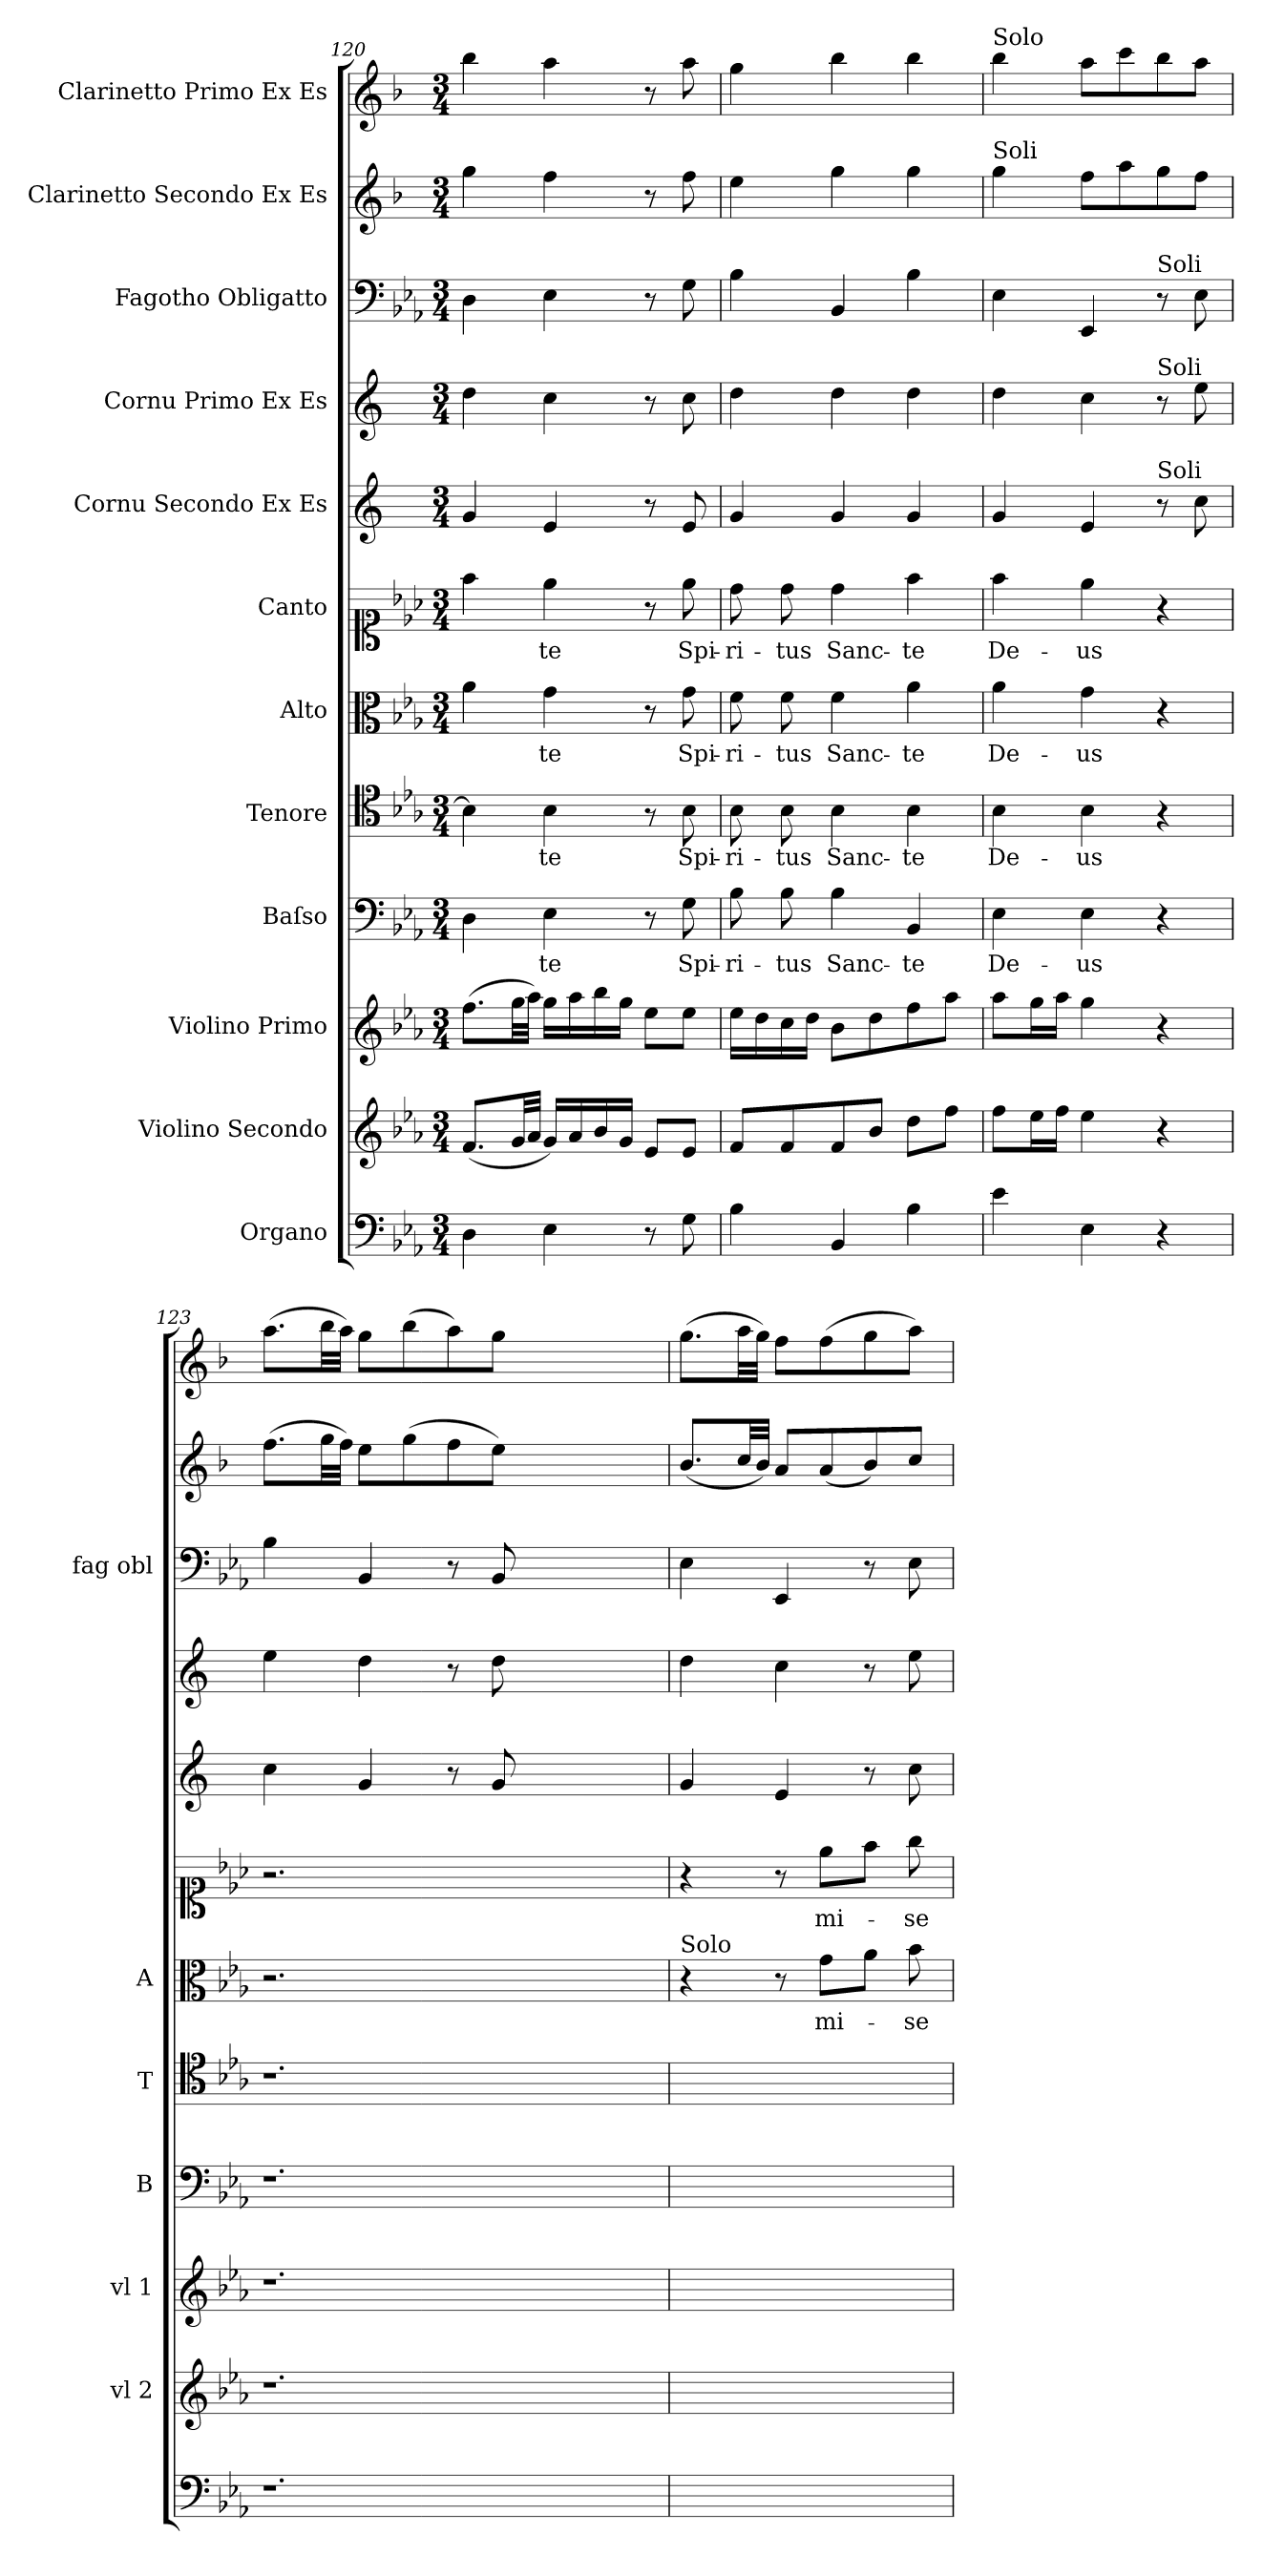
**kern	**kern	**kern	**kern	**text	**kern	**text	**kern	**text	**kern	**text	**kern	**kern	**kern	**kern	**kern
*part12	*part11	*part10	*part9	*part9	*part8	*part8	*part7	*part7	*part6	*part6	*part5	*part4	*part3	*part2	*part1
*staff12	*staff11	*staff10	*staff9	*staff9	*staff8	*staff8	*staff7	*staff7	*staff6	*staff6	*staff5	*staff4	*staff3	*staff2	*staff1
*I"Organo	*I"Violino Secondo	*I"Violino Primo	*I"Baſso	*	*I"Tenore	*	*I"Alto	*	*I"Canto	*	*I"Cornu Secondo Ex Es	*I"Cornu Primo Ex Es	*I"Fagotho Obligatto	*I"Clarinetto Secondo Ex Es	*I"Clarinetto Primo Ex Es
*	*I'vl 2	*I'vl 1	*I'B	*	*I'T	*	*I'A	*	*	*	*	*	*I'fag obl	*	*
*clefF4	*clefG2	*clefG2	*clefF4	*	*clefC4	*	*clefC3	*	*clefC1	*	*clefG2	*clefG2	*clefF4	*clefG2	*clefG2
*	*	*	*	*	*	*	*	*	*	*	*ITrd-2c-3	*ITrd-2c-3	*	*ITrd1c2	*ITrd1c2
*k[b-e-a-]	*k[b-e-a-]	*k[b-e-a-]	*k[b-e-a-]	*	*k[b-e-a-]	*	*k[b-e-a-]	*	*k[b-e-a-]	*	*k[b-e-a-]	*k[b-e-a-]	*k[b-e-a-]	*k[b-e-a-]	*k[b-e-a-]
*M3/4	*M3/4	*M3/4	*M3/4	*	*M3/4	*	*M3/4	*	*M3/4	*	*M3/4	*M3/4	*M3/4	*M3/4	*M3/4
=120	=120	=120	=120	=120	=120	=120	=120	=120	=120	=120	=120	=120	=120	=120	=120
4D\	(8.f/L	(8.ff\L	4D\	.	4B-\]	.	4a-\	.	4ff\	.	4b-/	4ff\	4D\	4ff\	4aa-\
.	32g/LL	32gg\LL	.	.	.	.	.	.	.	.	.	.	.	.	.
.	32a-/JJJ	32aa-\JJJ)	.	.	.	.	.	.	.	.	.	.	.	.	.
4E-\	16g/LL)	16gg\LL	4E-\	-te	4B-\	-te	4g\	-te	4ee-\	-te	4g/	4ee-\	4E-\	4ee-\	4gg\
.	16a-/	16aa-\	.	.	.	.	.	.	.	.	.	.	.	.	.
.	16b-/	16bb-\	.	.	.	.	.	.	.	.	.	.	.	.	.
.	16g/JJ	16gg\JJ	.	.	.	.	.	.	.	.	.	.	.	.	.
8r	8e-/L	8ee-\L	8r	.	8r	.	8r	.	8r	.	8r	8r	8r	8r	8r
!	!	!	!	!LO:LY:i	!	!LO:LY:i	!	!LO:LY:i	!	!LO:LY:i	!	!	!	!	!
8G\	8e-/J	8ee-\J	8G\	Spi-	8B-\	Spi-	8g\	Spi-	8ee-\	Spi-	8g/	8ee-\	8G\	8ee-\	8gg\
=121	=121	=121	=121	=121	=121	=121	=121	=121	=121	=121	=121	=121	=121	=121	=121
!	!	!	!	!LO:LY:i	!	!LO:LY:i	!	!LO:LY:i	!	!LO:LY:i	!	!	!	!	!
4B-\	8f/L	16ee-\LL	8B-\	-ri-	8B-\	-ri-	8f\	-ri-	8dd\	-ri-	4b-/	4ff\	4B-\	4dd\	4ff\
.	.	16dd\	.	.	.	.	.	.	.	.	.	.	.	.	.
!	!	!	!	!LO:LY:i	!	!LO:LY:i	!	!LO:LY:i	!	!LO:LY:i	!	!	!	!	!
.	8f/	16cc\	8B-\	-tus	8B-\	-tus	8f\	-tus	8dd\	-tus	.	.	.	.	.
.	.	16dd\JJ	.	.	.	.	.	.	.	.	.	.	.	.	.
!	!	!	!	!LO:LY:i	!	!LO:LY:i	!	!LO:LY:i	!	!LO:LY:i	!	!	!	!	!
4BB-/	8f/	8b-\L	4B-\	Sanc-	4B-\	Sanc-	4f\	Sanc-	4dd\	Sanc-	4b-/	4ff\	4BB-/	4ff\	4aa-\
.	8b-/J	8dd\	.	.	.	.	.	.	.	.	.	.	.	.	.
!	!	!	!	!LO:LY:i	!	!LO:LY:i	!	!LO:LY:i	!	!LO:LY:i	!	!	!	!	!
4B-\	8dd\L	8ff\	4BB-/	-te	4B-\	-te	4a-\	-te	4ff\	-te	4b-/	4ff\	4B-\	4ff\	4aa-\
.	8ff\J	8aa-\J	.	.	.	.	.	.	.	.	.	.	.	.	.
=122	=122	=122	=122	=122	=122	=122	=122	=122	=122	=122	=122	=122	=122	=122	=122
!	!	!	!	!	!	!	!	!	!	!	!	!	!	!	!LO:TX:a:t=Solo
!	!	!	!	!	!	!	!	!	!	!	!	!	!	!LO:TX:a:t=Soli	!
4e-\	8ff\L	8aa-\L	4E-\	De-	4B-\	De-	4a-\	De-	4ff\	De-	4b-/	4ff\	4E-\	4ff\	4aa-\
.	16ee-\L	16gg\L	.	.	.	.	.	.	.	.	.	.	.	.	.
.	16ff\JJ	16aa-\JJ	.	.	.	.	.	.	.	.	.	.	.	.	.
4E-\	4ee-\	4gg\	4E-\	-us	4B-\	-us	4g\	-us	4ee-\	-us	4g/	4ee-\	4EE-/	8ee-\L	8gg\L
.	.	.	.	.	.	.	.	.	.	.	.	.	.	8gg\	8bb-\
!	!	!	!	!	!	!	!	!	!	!	!	!	!LO:TX:a:t=Soli	!	!
!	!	!	!	!	!	!	!	!	!	!	!	!LO:TX:a:t=Soli	!	!	!
!	!	!	!	!	!	!	!	!	!	!	!LO:TX:a:t=Soli	!	!	!	!
4r	4r	4r	4r	.	4r	.	4r	.	4r	.	8r	8r	8r	8ff\	8aa-\
.	.	.	.	.	.	.	.	.	.	.	8ee-\	8gg\	8E-\	8ee-\J	8gg\J
=123	=123	=123	=123	=123	=123	=123	=123	=123	=123	=123	=123	=123	=123	=123	=123
1.r	1.r	1.r	1.r	.	1.r	.	2.r	.	2.r	.	4ee-\	4gg\	4B-\	(8.ee-\L	(8.gg\L
.	.	.	.	.	.	.	.	.	.	.	.	.	.	32ff\LL	32aa-\LL
.	.	.	.	.	.	.	.	.	.	.	.	.	.	32ee-\JJJ)	32gg\JJJ)
.	.	.	.	.	.	.	.	.	.	.	4b-/	4ff\	4BB-/	8dd\L	8ff\L
.	.	.	.	.	.	.	.	.	.	.	.	.	.	(8ff\	(8aa-\
.	.	.	.	.	.	.	.	.	.	.	8r	8r	8r	8ee-\	8gg\)
.	.	.	.	.	.	.	.	.	.	.	8b-/	8ff\	8BB-/	8dd\J)	8ff\J
.	.	.	.	.	.	.	2.ryy	.	2.ryy	.	2.ryy	2.ryy	2.ryy	2.ryy	2.ryy
=124	=124	=124	=124	=124	=124	=124	=124	=124	=124	=124	=124	=124	=124	=124	=124
!	!	!	!	!	!	!	!LO:TX:a:t=Solo	!	!	!	!	!	!	!	!
2.ryy	2.ryy	2.ryy	2.ryy	.	2.ryy	.	4r	.	4r	.	4b-/	4ff\	4E-\	(8.a-/L	(8.ff\L
.	.	.	.	.	.	.	.	.	.	.	.	.	.	32b-/LL	32gg\LL
.	.	.	.	.	.	.	.	.	.	.	.	.	.	32a-/JJJ)	32ff\JJJ)
.	.	.	.	.	.	.	8r	.	8r	.	4g/	4ee-\	4EE-/	8g/L	8ee-\L
.	.	.	.	.	.	.	8g\L	mi-	8ee-\L	mi-	.	.	.	(8g/	(8ee-\
.	.	.	.	.	.	.	8a-\J	.	8ff\J	.	8r	8r	8r	8a-/)	8ff\
.	.	.	.	.	.	.	8b-\	-se-	8gg\	-se-	8ee-\	8gg\	8E-\	8b-/J	8gg\J)
=	=	=	=	=	=	=	=	=	=	=	=	=	=	=	=
*-	*-	*-	*-	*-	*-	*-	*-	*-	*-	*-	*-	*-	*-	*-	*-
